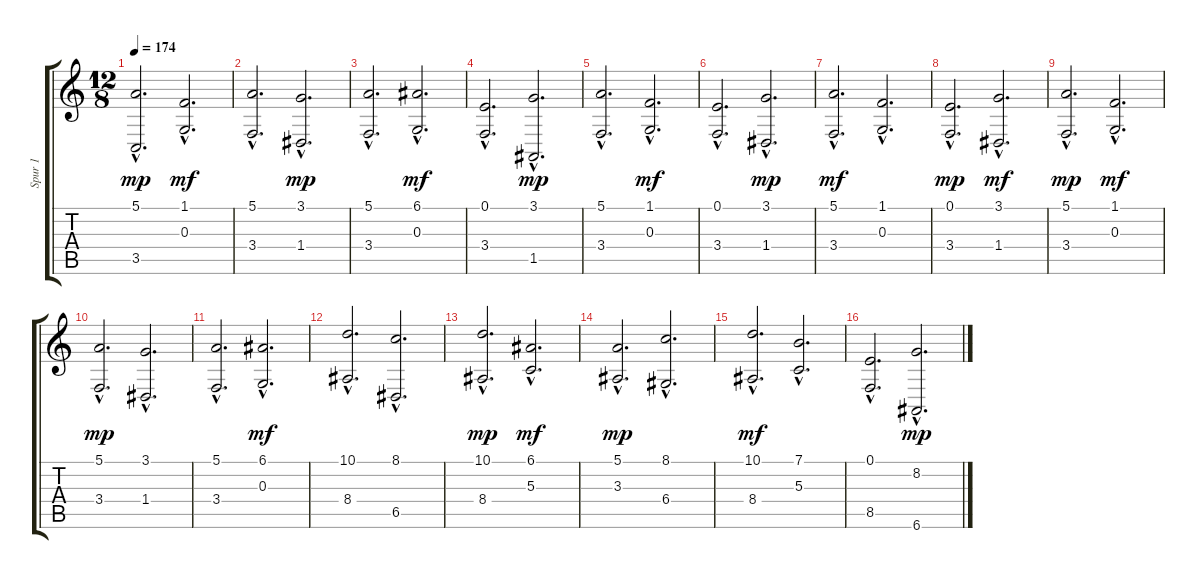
\track ("Spur 1" "Spur 1") {instrument stringensemble2}
\staff {score tabs}
\tuning (E4 B3 G3 D3 A2 E2) {hide}
\ts (12 8)
\tempo 174
\clef g2
\ks c
(5.1{hac} 3.5{hac}).2{d dy mp} (1.1{hac} 0.3{hac}).2{d dy mf} |
(5.1{hac} 3.4{hac}).2{d} (3.1{hac} 1.4{hac}).2{d dy mp} |
(5.1{hac} 3.4{hac}).2{d} (6.1{hac} 0.3{hac}).2{d dy mf} |
(0.1{hac} 3.4{hac}).2{d} (3.1{hac} 1.5{hac}).2{d dy mp} |
(5.1{hac} 3.4{hac}).2{d} (1.1{hac} 0.3{hac}).2{d dy mf} |
(0.1{hac} 3.4{hac}).2{d} (3.1{hac} 1.4{hac}).2{d dy mp} |
(5.1{hac} 3.4{hac}).2{d dy mf} (1.1{hac} 0.3{hac}).2{d} |
(0.1{hac} 3.4{hac}).2{d dy mp} (3.1{hac} 1.4{hac}).2{d dy mf} |
(5.1{hac} 3.4{hac}).2{d dy mp} (1.1{hac} 0.3{hac}).2{d dy mf} |
(5.1{hac} 3.4{hac}).2{d dy mp} (3.1{hac} 1.4{hac}).2{d} |
(5.1{hac} 3.4{hac}).2{d} (6.1{hac} 0.3{hac}).2{d dy mf} |
(10.1{hac} 8.4{hac}).2{d} (8.1{hac} 6.5{hac}).2{d} |
(10.1{hac} 8.4{hac}).2{d dy mp} (6.1{hac} 5.3{hac}).2{d dy mf} |
(5.1{hac} 3.3{hac}).2{d dy mp} (8.1{hac} 6.4{hac}).2{d} |
(10.1{hac} 8.4{hac}).2{d dy mf} (7.1{hac} 5.3{hac}).2{d} |
(0.1{hac} 8.5{hac}).2{d} (8.2{hac} 6.6{hac}).2{d dy mp}
